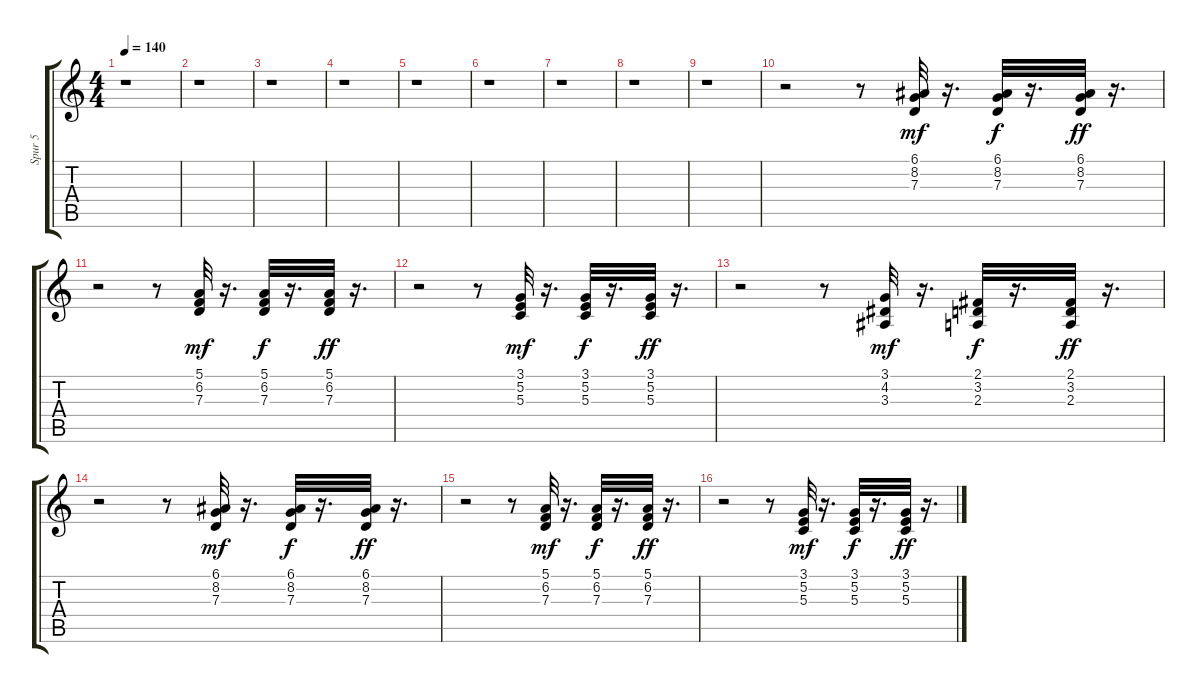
\track ("Spur 5" "Spur 5") {instrument acousticgrandpiano}
\staff {score tabs}
\tuning (E4 B3 G3 D3 A2 E2) {hide}
\ts (4 4)
\tempo 140
\clef g2
\ks c
r.1{dy ff} |
r.1 |
r.1 |
r.1 |
r.1 |
r.1 |
r.1 |
r.1 |
r.1 |
r.2 r.8 (6.1 8.2 7.3).32{dy mf} r.16{d} (6.1 8.2 7.3).32{dy f} r.16{d} (6.1 8.2 7.3).32{dy ff} r.16{d} |
r.2 r.8 (5.1 6.2 7.3).32{dy mf} r.16{d} (5.1 6.2 7.3).32{dy f} r.16{d} (5.1 6.2 7.3).32{dy ff} r.16{d} |
r.2 r.8 (3.1 5.2 5.3).32{dy mf} r.16{d} (3.1 5.2 5.3).32{dy f} r.16{d} (3.1 5.2 5.3).32{dy ff} r.16{d} |
r.2 r.8 (3.1 4.2 3.3).32{dy mf} r.16{d} (2.1 3.2 2.3).32{dy f} r.16{d} (2.1 3.2 2.3).32{dy ff} r.16{d} |
r.2 r.8 (6.1 8.2 7.3).32{dy mf} r.16{d} (6.1 8.2 7.3).32{dy f} r.16{d} (6.1 8.2 7.3).32{dy ff} r.16{d} |
r.2 r.8 (5.1 6.2 7.3).32{dy mf} r.16{d} (5.1 6.2 7.3).32{dy f} r.16{d} (5.1 6.2 7.3).32{dy ff} r.16{d} |
r.2 r.8 (3.1 5.2 5.3).32{dy mf} r.16{d} (3.1 5.2 5.3).32{dy f} r.16{d} (3.1 5.2 5.3).32{dy ff} r.16{d}
